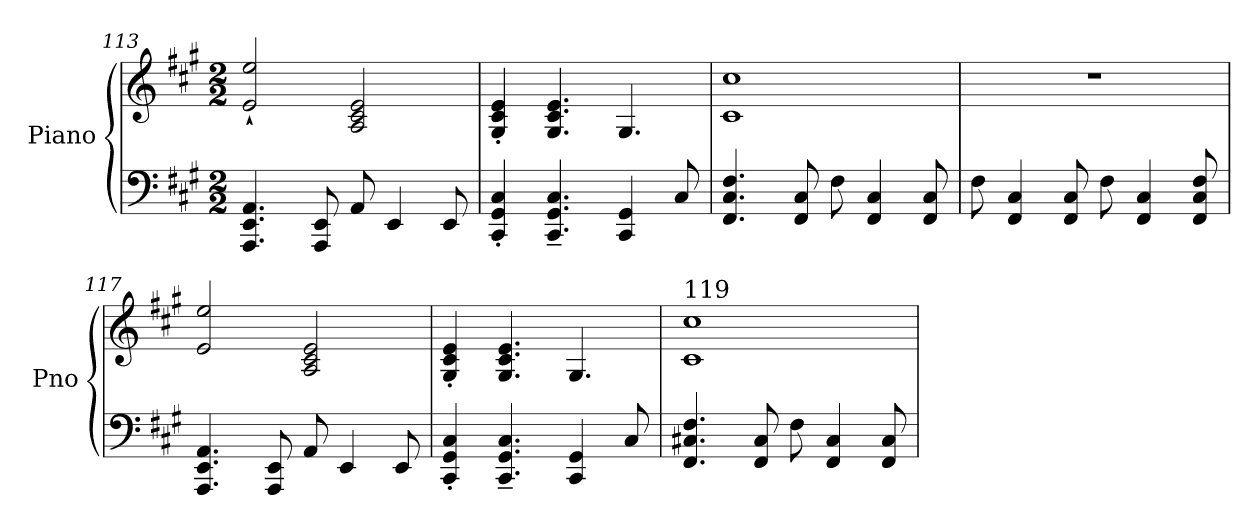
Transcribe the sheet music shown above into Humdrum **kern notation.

**kern	**kern
*part1	*part1
*staff2	*staff1
*I"Piano	*
*I'Pno	*
!!LO:PB:g=z
*clefF4	*clefG2
*k[f#c#g#]	*k[f#c#g#]
*M2/2	*M2/2
=113	=113
4.AAA/ 4.EE/ 4.AA/	2e/` 2ee/`
8AAA/ 8EE/	.
8AA/	2A/ 2c#/ 2e/
4EE/	.
8EE/	.
=114	=114
4CC#/' 4GG#/' 4C#/'	4G#/' 4c#/' 4e/'
4.CC#/~ 4.GG#/~ 4.C#/~	4.G#/ 4.c#/ 4.e/
4CC#/ 4GG#/	4.G#/
8C#/	.
=115	=115
*	*^
4.FF#/ 4.C#/ 4.F#/	1cc#	1c#
8FF#/ 8C#/	.	.
8F#\	.	.
4FF#/ 4C#/	.	.
8FF#/ 8C#/	.	.
*	*v	*v
=116	=116
8F#\	1r
4FF#/ 4C#/	.
8FF#/ 8C#/	.
8F#\	.
4FF#/ 4C#/	.
8FF#/ 8C#/ 8F#/	.
=117	=117
4.AAA/ 4.EE/ 4.AA/	2e/ 2ee/
8AAA/ 8EE/	.
8AA/	2A/ 2c#/ 2e/
4EE/	.
8EE/	.
!!LO:LB:g=z
=118	=118
4CC#/' 4GG#/' 4C#/'	4G#/' 4c#/' 4e/'
4.CC#/~ 4.GG#/~ 4.C#/~	4.G#/ 4.c#/ 4.e/
4CC#/ 4GG#/	4.G#/
8C#/	.
!!LO:LB:g=z
=119	=119
*	*^
!	!LO:TX:a:t=119	!
4.FF#/ 4.C#X/ 4.F#/	1cc#	1c#
8FF#/ 8C#/	.	.
8F#\	.	.
4FF#/ 4C#/	.	.
8FF#/ 8C#/	.	.
*	*v	*v
=	=
*-	*-
